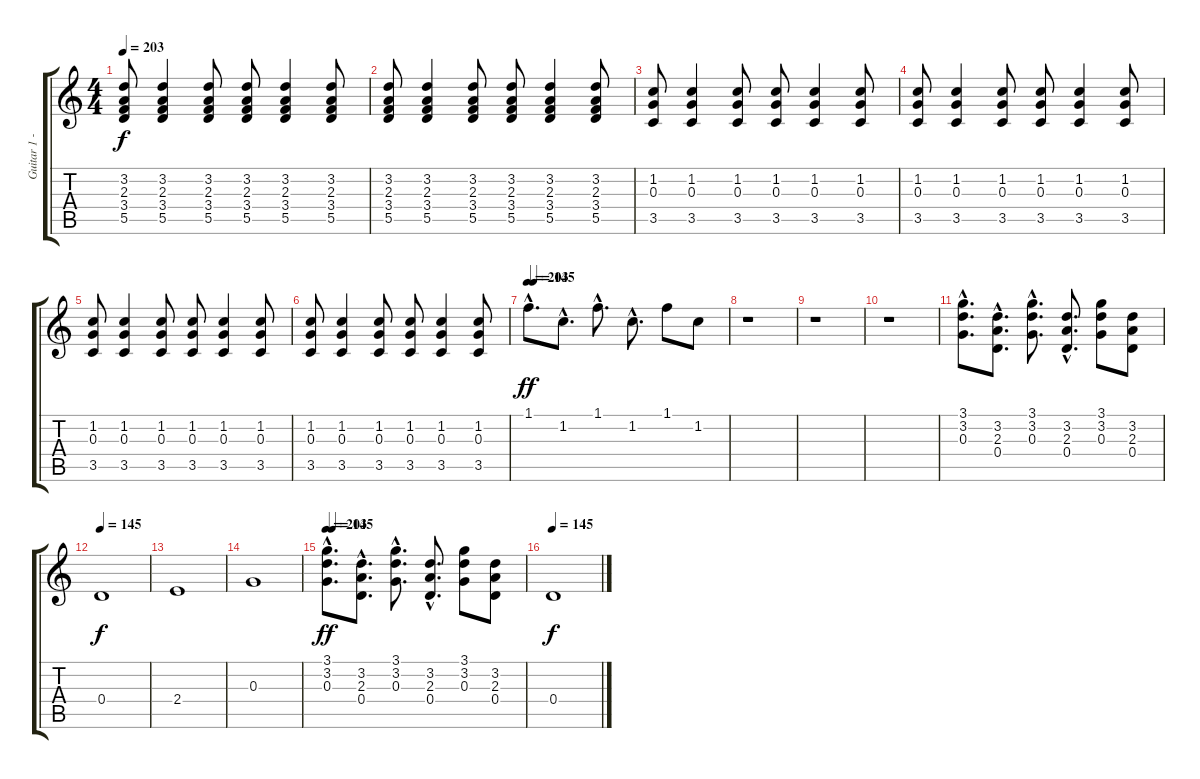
\track ("Guitar 1 - El Hefe" "Guitar 1 -") {instrument overdrivenguitar}
\staff {score tabs}
\tuning (E4 B3 G3 D3 A2 E2) {hide}
\ts (4 4)
\tempo 203
\clef g2
\ks c
(3.2 2.3 3.4 5.5).8{dy f} (3.2 2.3 3.4 5.5).4 (3.2 2.3 3.4 5.5).8 (3.2 2.3 3.4 5.5).8 (3.2 2.3 3.4 5.5).4 (3.2 2.3 3.4 5.5).8 |
(3.2 2.3 3.4 5.5).8 (3.2 2.3 3.4 5.5).4 (3.2 2.3 3.4 5.5).8 (3.2 2.3 3.4 5.5).8 (3.2 2.3 3.4 5.5).4 (3.2 2.3 3.4 5.5).8 |
(1.2 0.3 3.5).8 (1.2 0.3 3.5).4 (1.2 0.3 3.5).8 (1.2 0.3 3.5).8 (1.2 0.3 3.5).4 (1.2 0.3 3.5).8 |
(1.2 0.3 3.5).8 (1.2 0.3 3.5).4 (1.2 0.3 3.5).8 (1.2 0.3 3.5).8 (1.2 0.3 3.5).4 (1.2 0.3 3.5).8 |
(1.2 0.3 3.5).8 (1.2 0.3 3.5).4 (1.2 0.3 3.5).8 (1.2 0.3 3.5).8 (1.2 0.3 3.5).4 (1.2 0.3 3.5).8 |
(1.2 0.3 3.5).8 (1.2 0.3 3.5).4 (1.2 0.3 3.5).8 (1.2 0.3 3.5).8 (1.2 0.3 3.5).4 (1.2 0.3 3.5).8 |
\tempo 203
\tempo (145 0.03125)
1.1{hac}.8{d dy ff} 1.2{hac}.8{d} 1.1{hac}.8{d} 1.2{hac}.8{d} 1.1.8 1.2.8 |
r.1 |
r.1 |
r.1 |
(3.1{hac} 3.2{hac} 0.3{hac}).8{d} (3.2{hac} 2.3{hac} 0.4{hac}).8{d} (3.1{hac} 3.2{hac} 0.3{hac}).8{d} (3.2{hac} 2.3{hac} 0.4{hac}).8{d} (3.1 3.2 0.3).8 (3.2 2.3 0.4).8 |
\tempo 145
0.4.1{dy f} |
2.4.1 |
0.3.1 |
\tempo 203
\tempo (145 0.03125)
(3.1{hac} 3.2{hac} 0.3{hac}).8{d dy ff} (3.2{hac} 2.3{hac} 0.4{hac}).8{d} (3.1{hac} 3.2{hac} 0.3{hac}).8{d} (3.2{hac} 2.3{hac} 0.4{hac}).8{d} (3.1 3.2 0.3).8 (3.2 2.3 0.4).8 |
\tempo 145
0.4.1{dy f}
